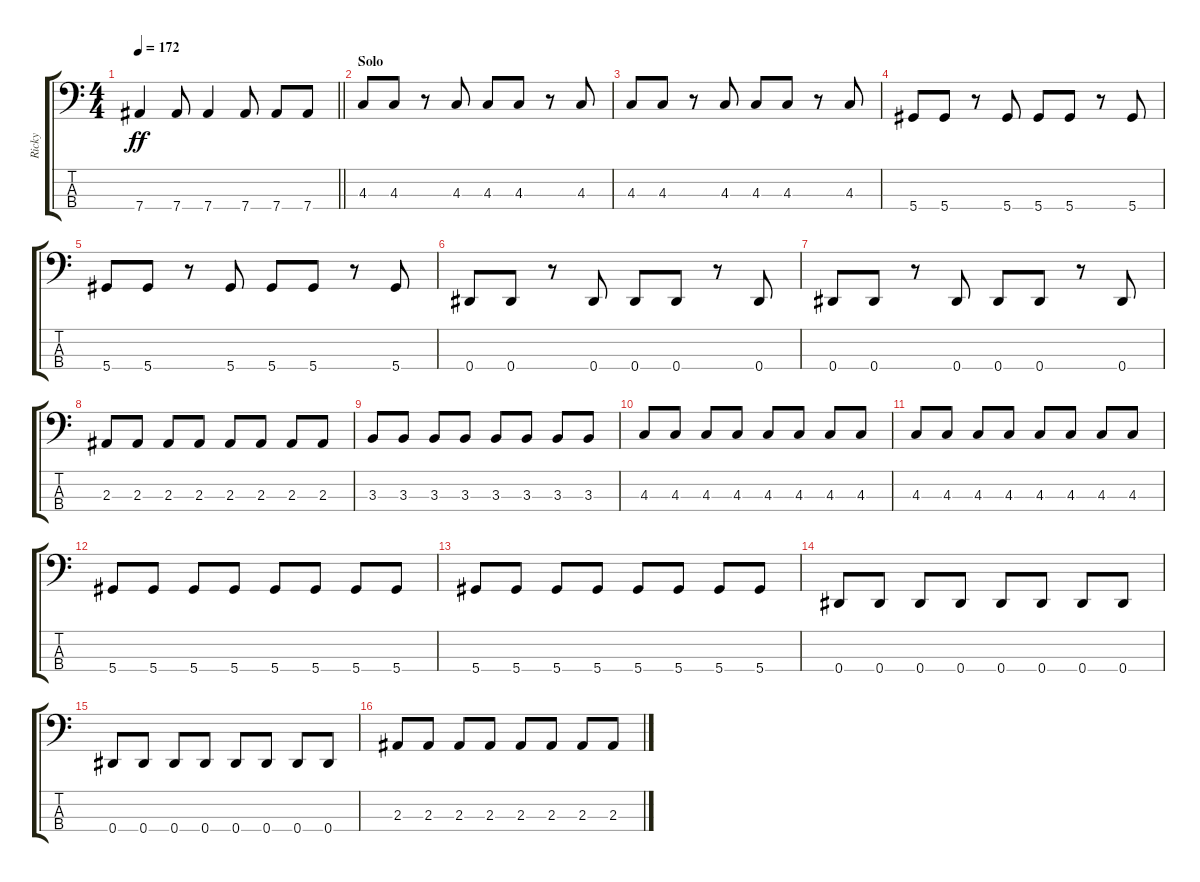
\track ("Ricky" "Ricky") {instrument electricbasspick}
\staff {score tabs}
\tuning (Gb2 Db2 Ab1 Eb1) {hide}
\ts (4 4)
\tempo 172
\clef f4
\barLineRight lightlight
\ks c
7.4.4{dy ff} 7.4.8 7.4.4 7.4.8 7.4.8 7.4.8 |
\section ("" "Solo")
4.3.8 4.3.8 r.8 4.3.8 4.3.8 4.3.8 r.8 4.3.8 |
4.3.8 4.3.8 r.8 4.3.8 4.3.8 4.3.8 r.8 4.3.8 |
5.4.8 5.4.8 r.8 5.4.8 5.4.8 5.4.8 r.8 5.4.8 |
5.4.8 5.4.8 r.8 5.4.8 5.4.8 5.4.8 r.8 5.4.8 |
0.4.8 0.4.8 r.8 0.4.8 0.4.8 0.4.8 r.8 0.4.8 |
0.4.8 0.4.8 r.8 0.4.8 0.4.8 0.4.8 r.8 0.4.8 |
2.3.8 2.3.8 2.3.8 2.3.8 2.3.8 2.3.8 2.3.8 2.3.8 |
3.3.8 3.3.8 3.3.8 3.3.8 3.3.8 3.3.8 3.3.8 3.3.8 |
4.3.8 4.3.8 4.3.8 4.3.8 4.3.8 4.3.8 4.3.8 4.3.8 |
4.3.8 4.3.8 4.3.8 4.3.8 4.3.8 4.3.8 4.3.8 4.3.8 |
5.4.8 5.4.8 5.4.8 5.4.8 5.4.8 5.4.8 5.4.8 5.4.8 |
5.4.8 5.4.8 5.4.8 5.4.8 5.4.8 5.4.8 5.4.8 5.4.8 |
0.4.8 0.4.8 0.4.8 0.4.8 0.4.8 0.4.8 0.4.8 0.4.8 |
0.4.8 0.4.8 0.4.8 0.4.8 0.4.8 0.4.8 0.4.8 0.4.8 |
2.3.8 2.3.8 2.3.8 2.3.8 2.3.8 2.3.8 2.3.8 2.3.8
